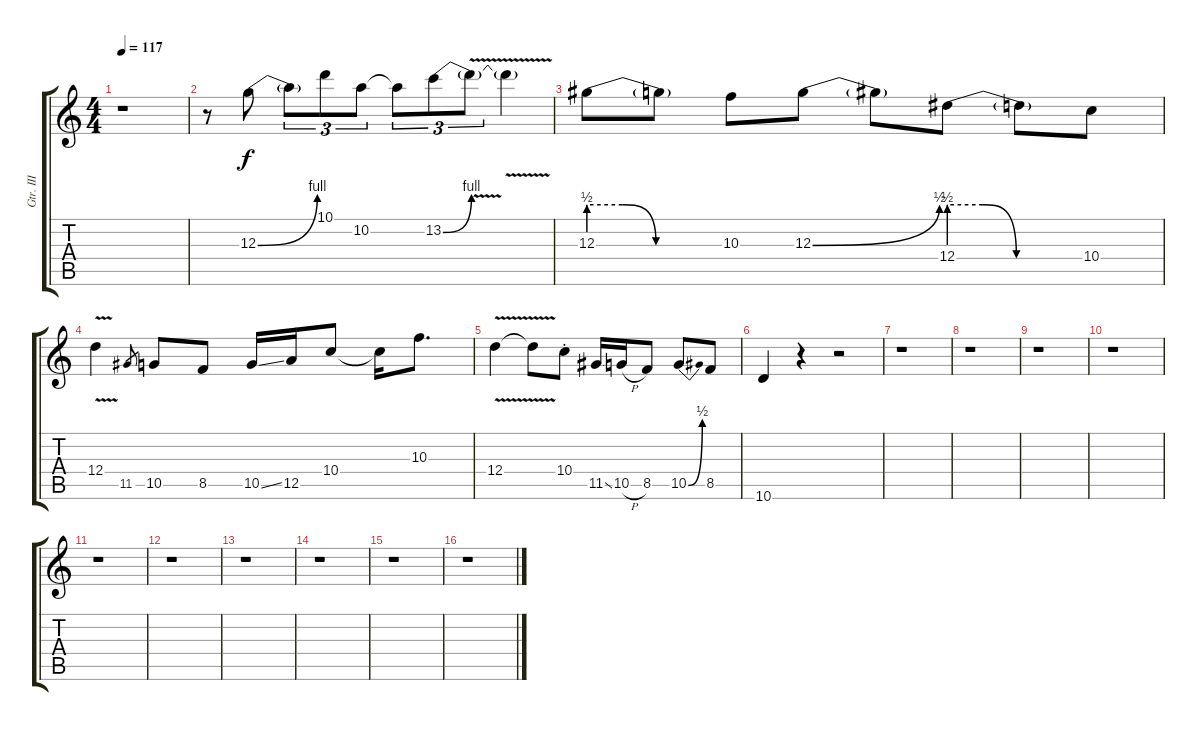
\track ("Gtr. III" "Gtr. III") {instrument distortionguitar}
\staff {score tabs}
\tuning (E4 B3 G3 D3 A2 E2) {hide}
\ts (4 4)
\tempo 117
\clef g2
\ks c
r.1{dy f} |
r.8 12.3{be (bend 0 0 60 4)}.8 12.3{t}.8{tu (3 2)} 10.1.8{tu (3 2)} 10.2.8{tu (3 2)} 10.2{t}.8{tu (3 2)} 13.2{be (bend 0 0 60 4)}.8{tu (3 2)} 13.2{v t}.8{tu (3 2)} 13.2{t}.4 |
12.3{be (custom 0 2 15 2 30 0 60 0)}.8 12.3{t}.8 10.3.8 12.3{be (bend 0 0 60 2)}.8 12.3{t}.8 12.4{be (custom 0 2 15 2 30 0 60 0)}.8 12.4{t}.8 10.4.8 |
12.4{v}.4 11.5.8{gr} 10.5.8 8.5.8 10.5{ss}.16 12.5.16 10.4.8 10.4{t}.16 10.3.8{d} |
12.4{v}.4 12.4{t}.8 10.4{st}.8 11.5{ss}.16 10.5{h}.16 8.5.8 10.5{be (bend 0 0 60 2)}.8 8.5.8 |
10.6.4 r.4 r.2 |
r.1 |
r.1 |
r.1 |
r.1 |
r.1 |
r.1 |
r.1 |
r.1 |
r.1 |
r.1
